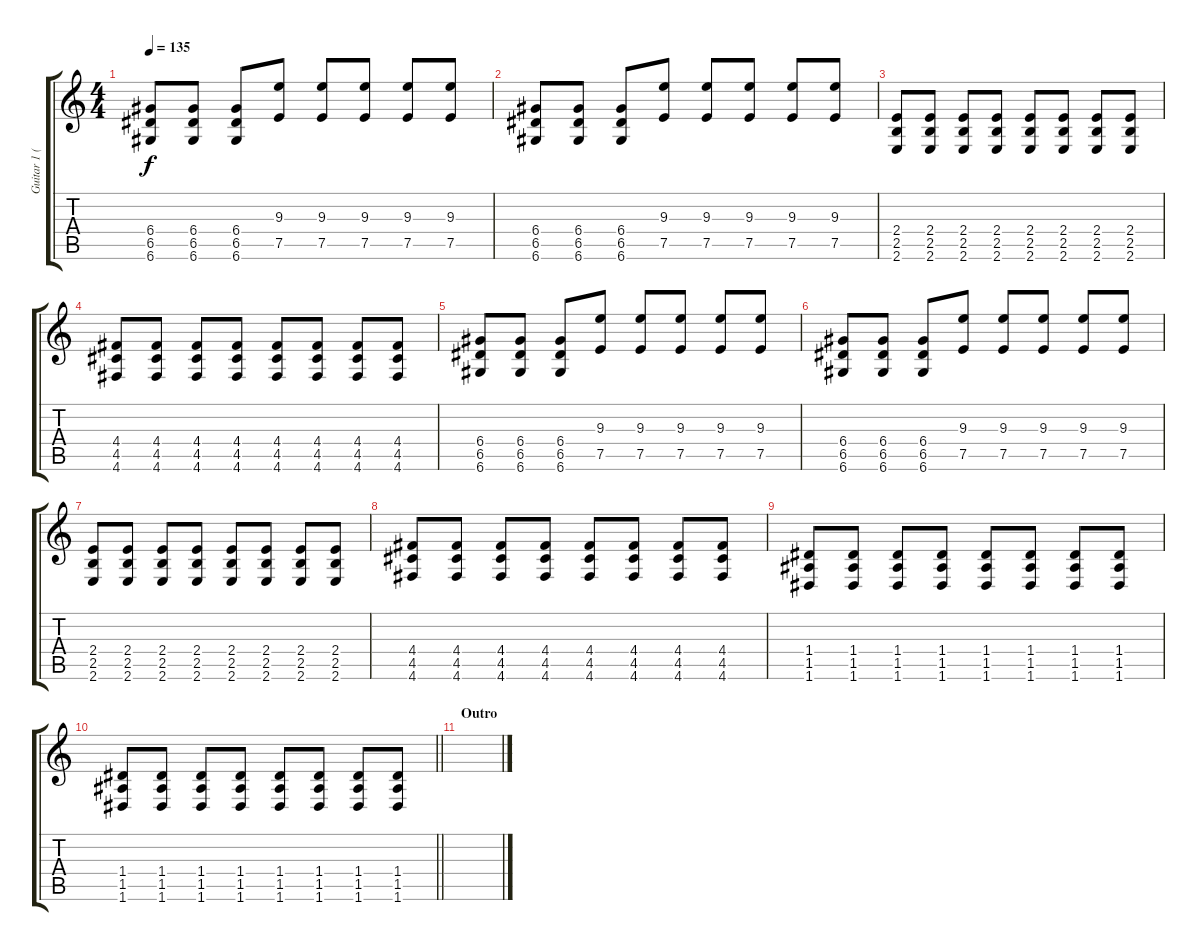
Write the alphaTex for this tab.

\track ("Guitar 1 (Benji Madden)" "Guitar 1 (") {instrument overdrivenguitar}
\staff {score tabs}
\tuning (E4 B3 G3 D3 A2 D2) {hide}
\ts (4 4)
\tempo 135
\clef g2
\ks c
(6.4 6.5 6.6).8{dy f} (6.4 6.5 6.6).8 (6.4 6.5 6.6).8 (9.3 7.5).8 (9.3 7.5).8 (9.3 7.5).8 (9.3 7.5).8 (9.3 7.5).8 |
(6.4 6.5 6.6).8 (6.4 6.5 6.6).8 (6.4 6.5 6.6).8 (9.3 7.5).8 (9.3 7.5).8 (9.3 7.5).8 (9.3 7.5).8 (9.3 7.5).8 |
(2.4 2.5 2.6).8 (2.4 2.5 2.6).8 (2.4 2.5 2.6).8 (2.4 2.5 2.6).8 (2.4 2.5 2.6).8 (2.4 2.5 2.6).8 (2.4 2.5 2.6).8 (2.4 2.5 2.6).8 |
(4.4 4.5 4.6).8 (4.4 4.5 4.6).8 (4.4 4.5 4.6).8 (4.4 4.5 4.6).8 (4.4 4.5 4.6).8 (4.4 4.5 4.6).8 (4.4 4.5 4.6).8 (4.4 4.5 4.6).8 |
(6.4 6.5 6.6).8 (6.4 6.5 6.6).8 (6.4 6.5 6.6).8 (9.3 7.5).8 (9.3 7.5).8 (9.3 7.5).8 (9.3 7.5).8 (9.3 7.5).8 |
(6.4 6.5 6.6).8 (6.4 6.5 6.6).8 (6.4 6.5 6.6).8 (9.3 7.5).8 (9.3 7.5).8 (9.3 7.5).8 (9.3 7.5).8 (9.3 7.5).8 |
(2.4 2.5 2.6).8 (2.4 2.5 2.6).8 (2.4 2.5 2.6).8 (2.4 2.5 2.6).8 (2.4 2.5 2.6).8 (2.4 2.5 2.6).8 (2.4 2.5 2.6).8 (2.4 2.5 2.6).8 |
(4.4 4.5 4.6).8 (4.4 4.5 4.6).8 (4.4 4.5 4.6).8 (4.4 4.5 4.6).8 (4.4 4.5 4.6).8 (4.4 4.5 4.6).8 (4.4 4.5 4.6).8 (4.4 4.5 4.6).8 |
(1.4 1.5 1.6).8 (1.4 1.5 1.6).8 (1.4 1.5 1.6).8 (1.4 1.5 1.6).8 (1.4 1.5 1.6).8 (1.4 1.5 1.6).8 (1.4 1.5 1.6).8 (1.4 1.5 1.6).8 |
\barLineRight lightlight
(1.4 1.5 1.6).8 (1.4 1.5 1.6).8 (1.4 1.5 1.6).8 (1.4 1.5 1.6).8 (1.4 1.5 1.6).8 (1.4 1.5 1.6).8 (1.4 1.5 1.6).8 (1.4 1.5 1.6).8 |
\section ("" "Outro")
